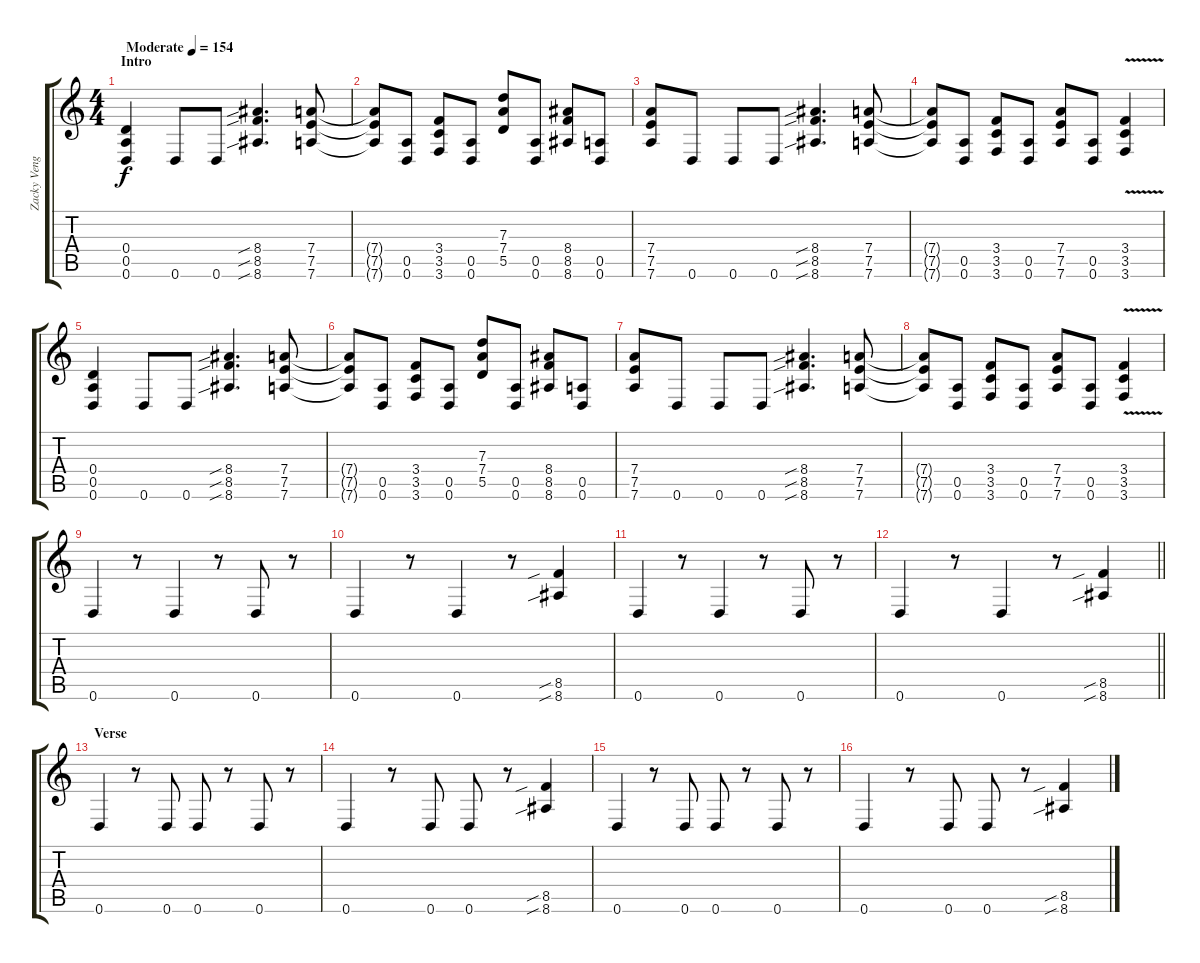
\track ("Zacky Vengeance" "Zacky Veng") {instrument distortionguitar}
\staff {score tabs}
\tuning (E4 B3 G3 D3 A2 D2) {hide}
\ts (4 4)
\section ("" "Intro")
\tempo (154 "Moderate")
\clef g2
\ks c
(0.4 0.5 0.6).4{dy f instrument distortionguitar} 0.6.8 0.6.8 (8.4{sib} 8.5{sib} 8.6{sib}).4{d} (7.4 7.5 7.6).8 |
(7.4{t} 7.5{t} 7.6{t}).8 (0.5 0.6).8 (3.4 3.5 3.6).8 (0.5 0.6).8 (7.3 7.4 5.5).8 (0.5 0.6).8 (8.4 8.5 8.6).8 (0.5 0.6).8 |
(7.4 7.5 7.6).8 0.6.8 0.6.8 0.6.8 (8.4{sib} 8.5{sib} 8.6{sib}).4{d} (7.4 7.5 7.6).8 |
(7.4{t} 7.5{t} 7.6{t}).8 (0.5 0.6).8 (3.4 3.5 3.6).8 (0.5 0.6).8 (7.4 7.5 7.6).8 (0.5 0.6).8 (3.4{v} 3.5{v} 3.6{v}).4 |
(0.4 0.5 0.6).4 0.6.8 0.6.8 (8.4{sib} 8.5{sib} 8.6{sib}).4{d} (7.4 7.5 7.6).8 |
(7.4{t} 7.5{t} 7.6{t}).8 (0.5 0.6).8 (3.4 3.5 3.6).8 (0.5 0.6).8 (7.3 7.4 5.5).8 (0.5 0.6).8 (8.4 8.5 8.6).8 (0.5 0.6).8 |
(7.4 7.5 7.6).8 0.6.8 0.6.8 0.6.8 (8.4{sib} 8.5{sib} 8.6{sib}).4{d} (7.4 7.5 7.6).8 |
(7.4{t} 7.5{t} 7.6{t}).8 (0.5 0.6).8 (3.4 3.5 3.6).8 (0.5 0.6).8 (7.4 7.5 7.6).8 (0.5 0.6).8 (3.4{v} 3.5{v} 3.6{v}).4 |
0.6.4 r.8 0.6.4 r.8 0.6.8 r.8 |
0.6.4 r.8 0.6.4 r.8 (8.5{sib} 8.6{sib}).4 |
0.6.4 r.8 0.6.4 r.8 0.6.8 r.8 |
\barLineRight lightlight
0.6.4 r.8 0.6.4 r.8 (8.5{sib} 8.6{sib}).4 |
\section ("" "Verse")
0.6.4 r.8 0.6.8 0.6.8 r.8 0.6.8 r.8 |
0.6.4 r.8 0.6.8 0.6.8 r.8 (8.5{sib} 8.6{sib}).4 |
0.6.4 r.8 0.6.8 0.6.8 r.8 0.6.8 r.8 |
0.6.4 r.8 0.6.8 0.6.8 r.8 (8.5{sib} 8.6{sib}).4
